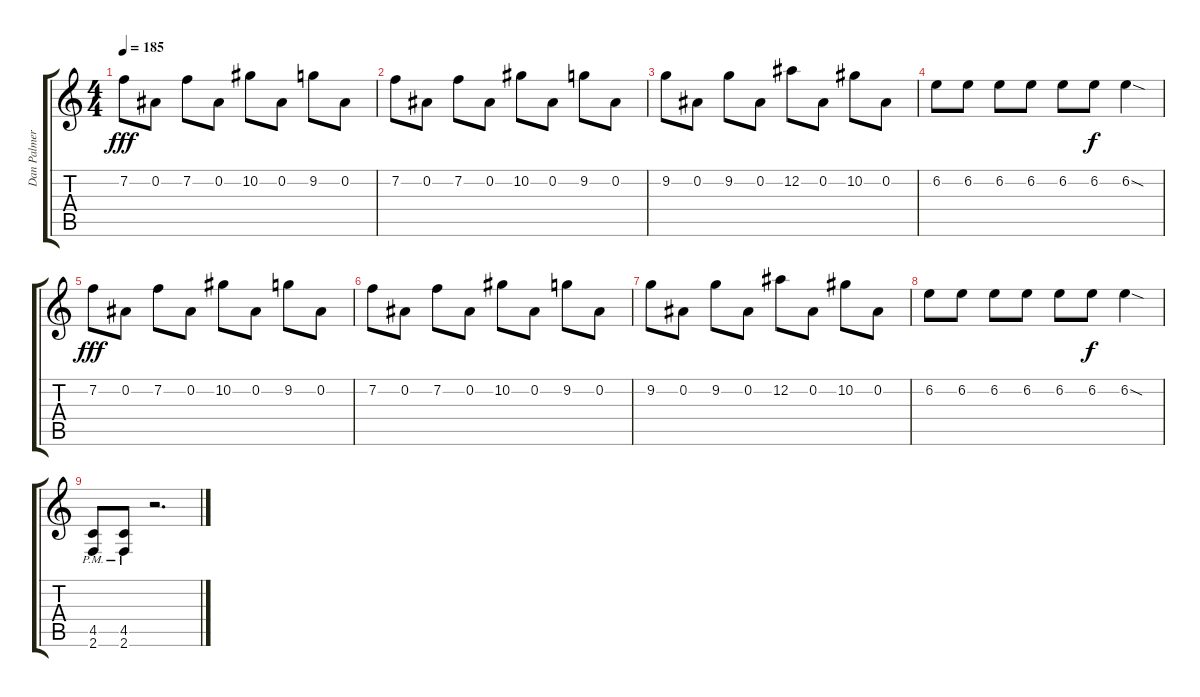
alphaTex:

\track ("Dan Palmer" "Dan Palmer") {instrument distortionguitar}
\staff {score tabs}
\tuning (Eb4 Bb3 Gb3 Db3 Ab2 Eb2) {hide}
\ts (4 4)
\tempo 185
\clef g2
\ks c
7.2.8{dy fff} 0.2.8 7.2.8 0.2.8 10.2.8 0.2.8 9.2.8 0.2.8 |
7.2.8 0.2.8 7.2.8 0.2.8 10.2.8 0.2.8 9.2.8 0.2.8 |
9.2.8 0.2.8 9.2.8 0.2.8 12.2.8 0.2.8 10.2.8 0.2.8 |
6.2.8 6.2.8 6.2.8 6.2.8 6.2.8 6.2.8{dy f} 6.2{sod}.4 |
7.2.8{dy fff} 0.2.8 7.2.8 0.2.8 10.2.8 0.2.8 9.2.8 0.2.8 |
7.2.8 0.2.8 7.2.8 0.2.8 10.2.8 0.2.8 9.2.8 0.2.8 |
9.2.8 0.2.8 9.2.8 0.2.8 12.2.8 0.2.8 10.2.8 0.2.8 |
6.2.8 6.2.8 6.2.8 6.2.8 6.2.8 6.2.8{dy f} 6.2{sod}.4 |
(4.5{pm} 2.6{pm}).8 (4.5{pm} 2.6{pm}).8 r.2{d}
